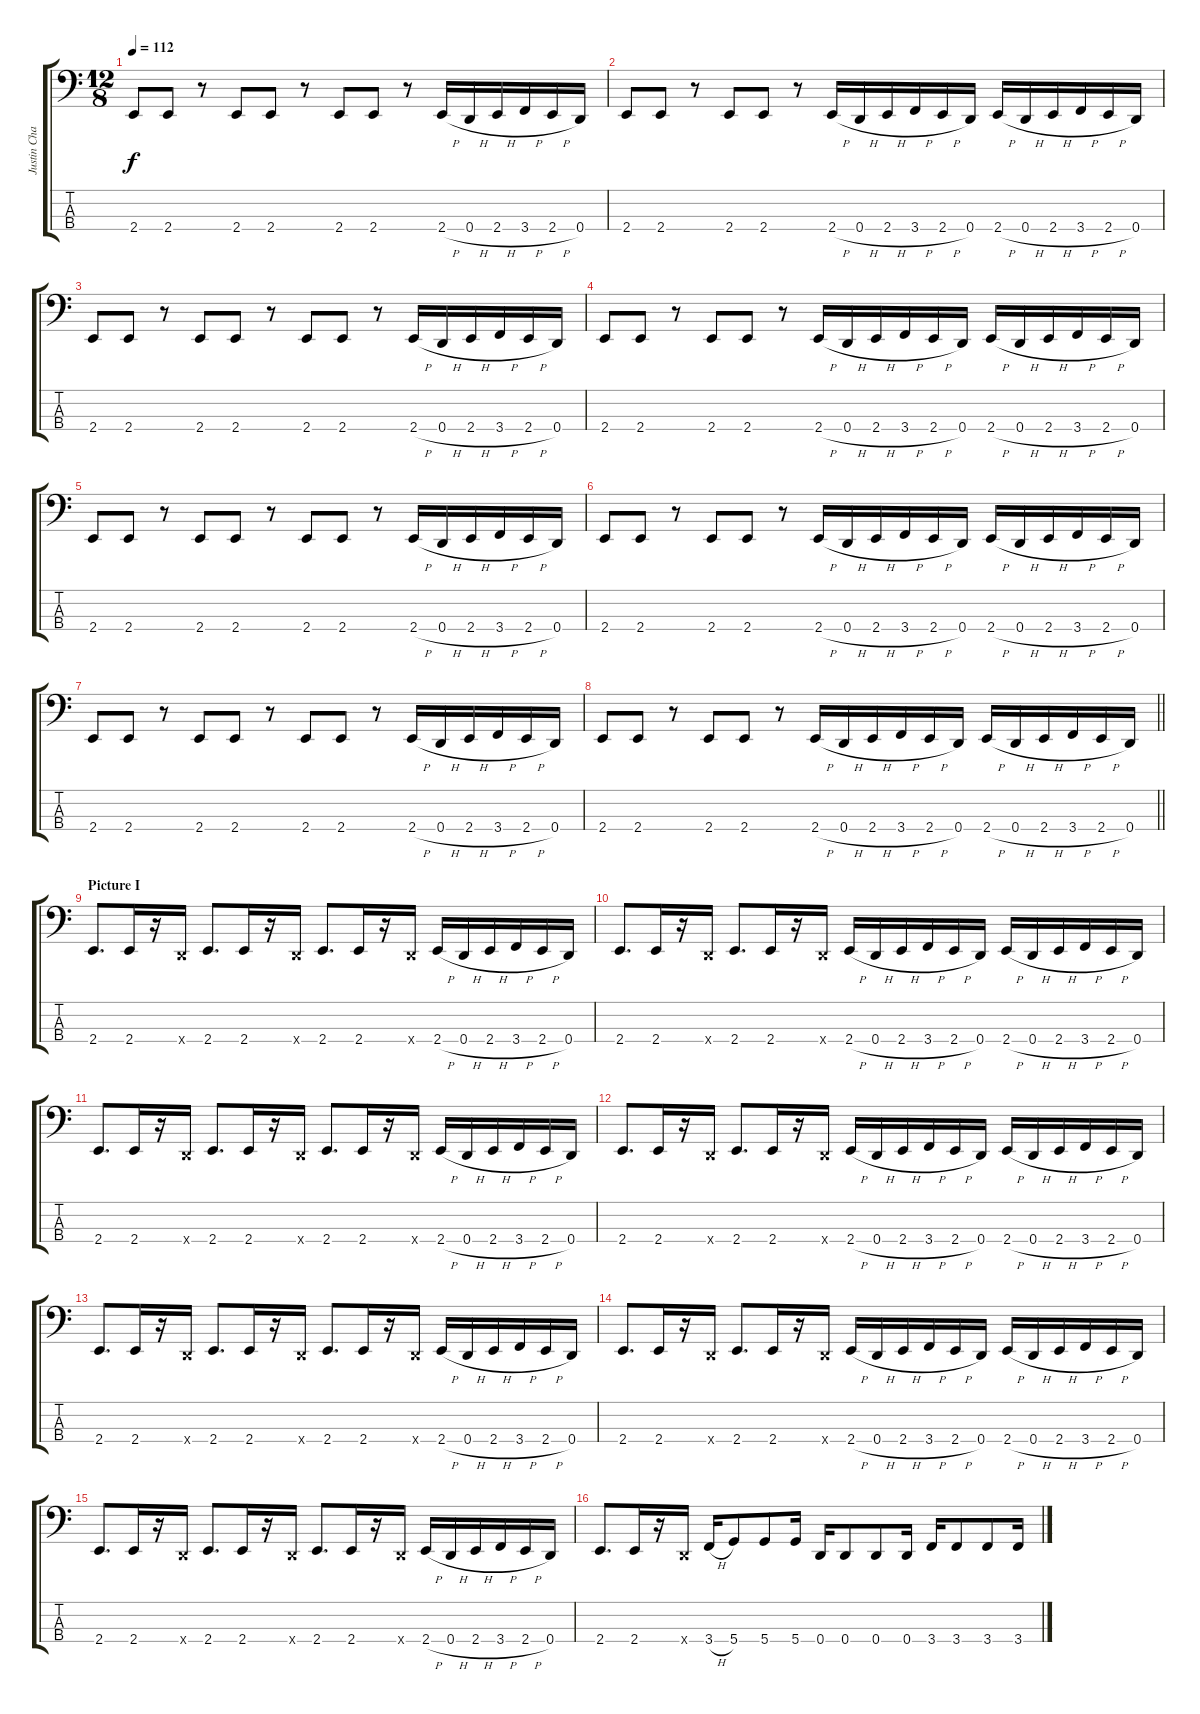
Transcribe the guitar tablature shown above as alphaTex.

\track ("Justin Chancellor" "Justin Cha") {instrument electricbasspick}
\staff {score tabs}
\tuning (G2 D2 A1 D1) {hide}
\ts (12 8)
\tempo 112
\clef f4
\ks c
2.4.8{dy f} 2.4.8 r.8 2.4.8 2.4.8 r.8 2.4.8 2.4.8 r.8 2.4{h}.16 0.4{h}.16 2.4{h}.16 3.4{h}.16 2.4{h}.16 0.4.16 |
2.4.8 2.4.8 r.8 2.4.8 2.4.8 r.8 2.4{h}.16 0.4{h}.16 2.4{h}.16 3.4{h}.16 2.4{h}.16 0.4.16 2.4{h}.16 0.4{h}.16 2.4{h}.16 3.4{h}.16 2.4{h}.16 0.4.16 |
2.4.8 2.4.8 r.8 2.4.8 2.4.8 r.8 2.4.8 2.4.8 r.8 2.4{h}.16 0.4{h}.16 2.4{h}.16 3.4{h}.16 2.4{h}.16 0.4.16 |
2.4.8 2.4.8 r.8 2.4.8 2.4.8 r.8 2.4{h}.16 0.4{h}.16 2.4{h}.16 3.4{h}.16 2.4{h}.16 0.4.16 2.4{h}.16 0.4{h}.16 2.4{h}.16 3.4{h}.16 2.4{h}.16 0.4.16 |
2.4.8 2.4.8 r.8 2.4.8 2.4.8 r.8 2.4.8 2.4.8 r.8 2.4{h}.16 0.4{h}.16 2.4{h}.16 3.4{h}.16 2.4{h}.16 0.4.16 |
2.4.8 2.4.8 r.8 2.4.8 2.4.8 r.8 2.4{h}.16 0.4{h}.16 2.4{h}.16 3.4{h}.16 2.4{h}.16 0.4.16 2.4{h}.16 0.4{h}.16 2.4{h}.16 3.4{h}.16 2.4{h}.16 0.4.16 |
2.4.8 2.4.8 r.8 2.4.8 2.4.8 r.8 2.4.8 2.4.8 r.8 2.4{h}.16 0.4{h}.16 2.4{h}.16 3.4{h}.16 2.4{h}.16 0.4.16 |
\barLineRight lightlight
2.4.8 2.4.8 r.8 2.4.8 2.4.8 r.8 2.4{h}.16 0.4{h}.16 2.4{h}.16 3.4{h}.16 2.4{h}.16 0.4.16 2.4{h}.16 0.4{h}.16 2.4{h}.16 3.4{h}.16 2.4{h}.16 0.4.16 |
\section ("" "Picture I")
2.4.8{d volume 16 balance 5} 2.4.16 r.16 0.4{x}.16 2.4.8{d} 2.4.16 r.16 0.4{x}.16 2.4.8{d} 2.4.16 r.16 0.4{x}.16 2.4{h}.16 0.4{h}.16 2.4{h}.16 3.4{h}.16 2.4{h}.16 0.4.16 |
2.4.8{d} 2.4.16 r.16 0.4{x}.16 2.4.8{d} 2.4.16 r.16 0.4{x}.16 2.4{h}.16 0.4{h}.16 2.4{h}.16 3.4{h}.16 2.4{h}.16 0.4.16 2.4{h}.16 0.4{h}.16 2.4{h}.16 3.4{h}.16 2.4{h}.16 0.4.16 |
2.4.8{d} 2.4.16 r.16 0.4{x}.16 2.4.8{d} 2.4.16 r.16 0.4{x}.16 2.4.8{d} 2.4.16 r.16 0.4{x}.16 2.4{h}.16 0.4{h}.16 2.4{h}.16 3.4{h}.16 2.4{h}.16 0.4.16 |
2.4.8{d} 2.4.16 r.16 0.4{x}.16 2.4.8{d} 2.4.16 r.16 0.4{x}.16 2.4{h}.16 0.4{h}.16 2.4{h}.16 3.4{h}.16 2.4{h}.16 0.4.16 2.4{h}.16 0.4{h}.16 2.4{h}.16 3.4{h}.16 2.4{h}.16 0.4.16 |
2.4.8{d} 2.4.16 r.16 0.4{x}.16 2.4.8{d} 2.4.16 r.16 0.4{x}.16 2.4.8{d} 2.4.16 r.16 0.4{x}.16 2.4{h}.16 0.4{h}.16 2.4{h}.16 3.4{h}.16 2.4{h}.16 0.4.16 |
2.4.8{d} 2.4.16 r.16 0.4{x}.16 2.4.8{d} 2.4.16 r.16 0.4{x}.16 2.4{h}.16 0.4{h}.16 2.4{h}.16 3.4{h}.16 2.4{h}.16 0.4.16 2.4{h}.16 0.4{h}.16 2.4{h}.16 3.4{h}.16 2.4{h}.16 0.4.16 |
2.4.8{d} 2.4.16 r.16 0.4{x}.16 2.4.8{d} 2.4.16 r.16 0.4{x}.16 2.4.8{d} 2.4.16 r.16 0.4{x}.16 2.4{h}.16 0.4{h}.16 2.4{h}.16 3.4{h}.16 2.4{h}.16 0.4.16 |
2.4.8{d} 2.4.16 r.16 0.4{x}.16 3.4{h}.16 5.4.8 5.4.8 5.4.16 0.4.16 0.4.8 0.4.8 0.4.16 3.4.16 3.4.8 3.4.8 3.4.16
